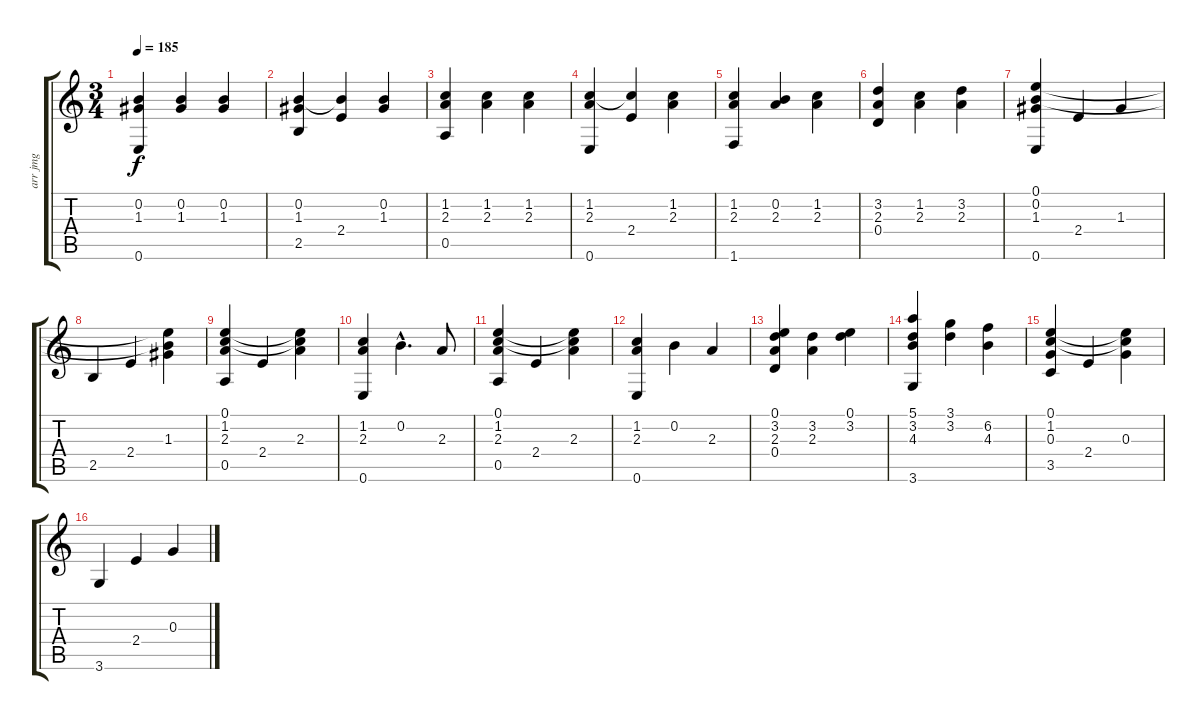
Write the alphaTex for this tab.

\track ("arr jmg" "arr jmg") {instrument acousticguitarnylon}
\staff {score tabs}
\tuning (E4 B3 G3 D3 A2 E2) {hide}
\ts (3 4)
\tempo 185
\clef g2
\ks c
(0.2 1.3 0.6).4{dy f} (0.2 1.3).4 (0.2 1.3).4 |
(0.2 1.3 2.5).4 (0.2{t} 2.4).4 (0.2 1.3).4 |
(1.2 2.3 0.5).4 (1.2 2.3).4 (1.2 2.3).4 |
(1.2 2.3 0.6).4 (1.2{t} 2.4).4 (1.2 2.3).4 |
(1.2 2.3 1.6).4 (0.2 2.3).4 (1.2 2.3).4 |
(3.2 2.3 0.4).4 (1.2 2.3).4 (3.2 2.3).4 |
(0.1 0.2 1.3 0.6).4 2.4.4 1.3.4 |
2.5.4 2.4.4 (0.1{t} 0.2{t} 1.3).4 |
(0.1 1.2 2.3 0.5).4 2.4.4 (0.1{t} 1.2{t} 2.3).4 |
(1.2 2.3 0.6).4 0.2{hac}.4{d} 2.3.8 |
(0.1 1.2 2.3 0.5).4 2.4.4 (0.1{t} 1.2{t} 2.3).4 |
(1.2 2.3 0.6).4 0.2.4 2.3.4 |
(0.1 3.2 2.3 0.4).4 (3.2 2.3).4 (0.1 3.2).4 |
(5.1 3.2 4.3 3.6).4 (3.1 3.2).4 (6.2 4.3).4 |
(0.1 1.2 0.3 3.5).4 2.4.4 (0.1{t} 1.2{t} 0.3).4 |
3.6.4 2.4.4 0.3.4
